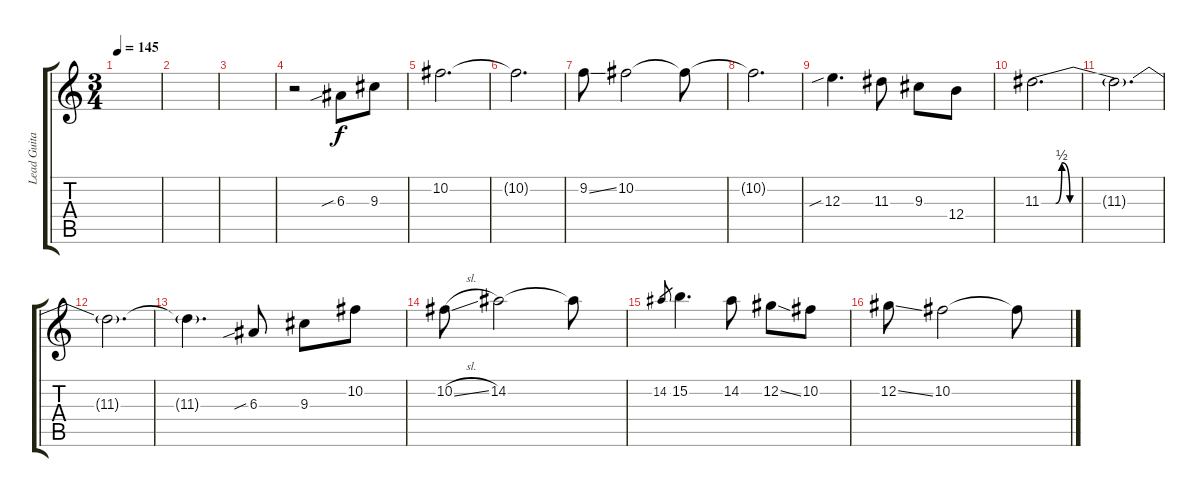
\track ("Lead Guitar" "Lead Guita") {instrument distortionguitar}
\staff {score tabs}
\tuning (Db4 Ab3 E3 B2 Gb2 Db2) {hide}
\ts (3 4)
\tempo 145
\clef g2
\ks c
|
|
|
r.2{instrument electricguitarjazz} 6.3{sib}.8{dy f} 9.3.8 |
10.2.2{d} |
10.2{t}.2{d} |
9.2{ss}.8 10.2.2 10.2{t}.8 |
10.2{t}.2{d} |
12.3{sib}.4{d} 11.3.8 9.3.8 12.4.8 |
11.3{be (custom 0 0 7 0 10 2 14 0 22 0 45 0 60 0)}.2{d} |
11.3{t}.2{d} |
11.3{t}.2{d} |
11.3{t}.4{d} 6.3{sib}.8 9.3.8 10.2.8 |
10.2{sl}.8 14.2.2 14.2{t}.8 |
14.2.8{gr} 15.2.4{d} 14.2.8 12.2{ss}.8 10.2.8 |
12.2{ss}.8 10.2.2 10.2{t}.8
